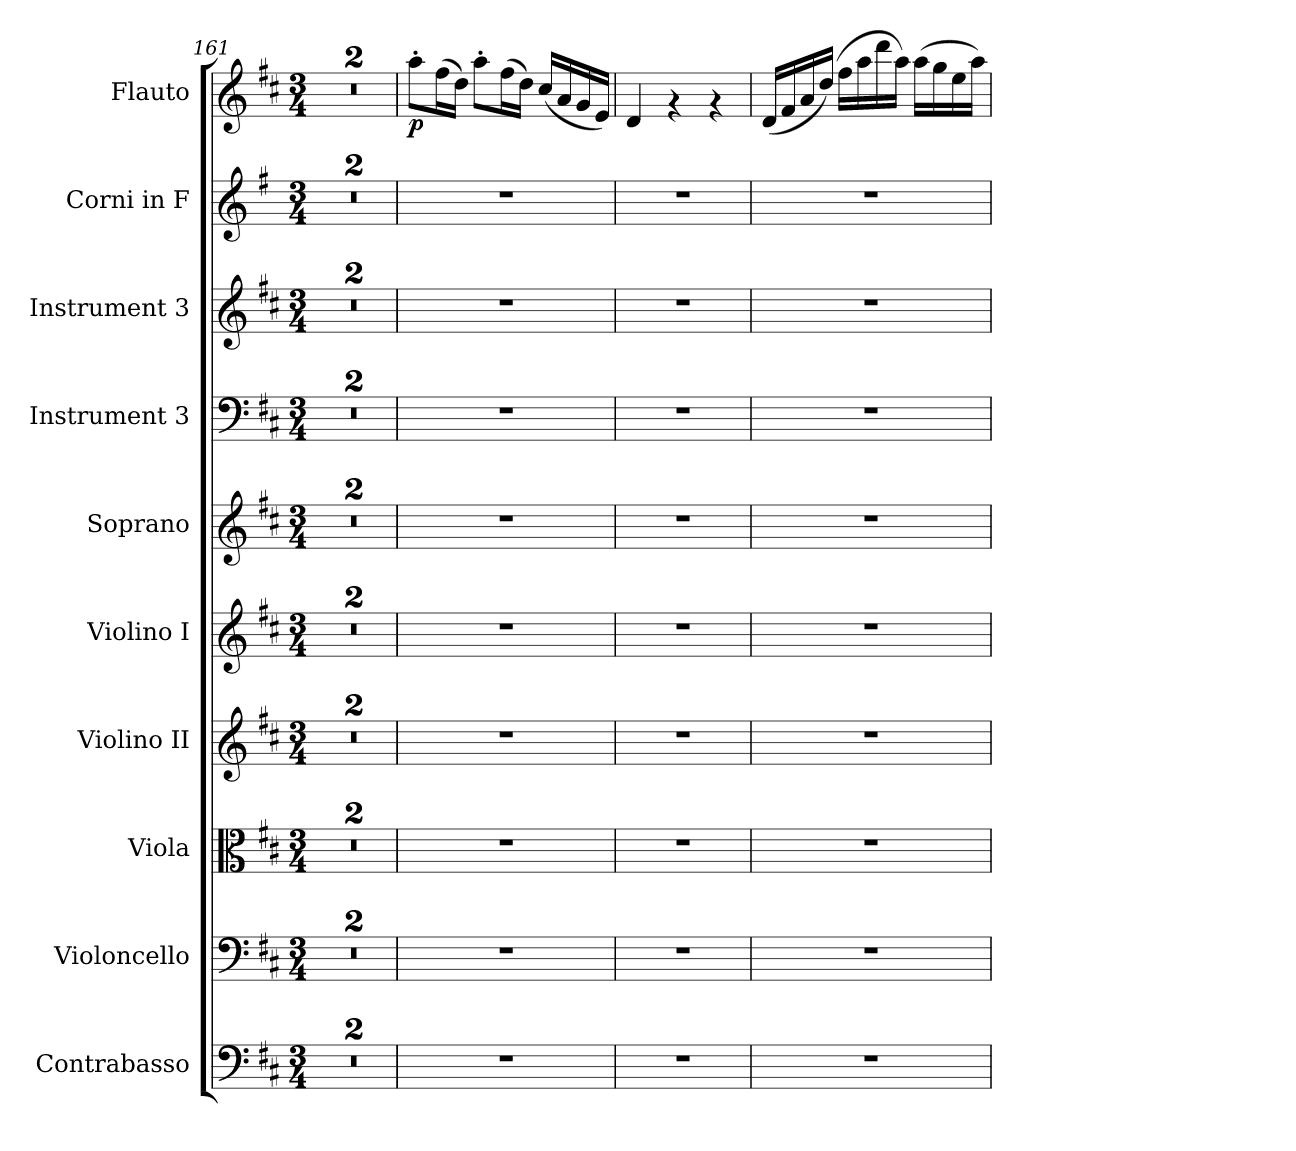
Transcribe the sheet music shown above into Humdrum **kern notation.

**kern	**kern	**kern	**kern	**kern	**kern	**kern	**kern	**kern	**kern	**dynam
*part10	*part9	*part8	*part7	*part6	*part5	*part4	*part3	*part2	*part1	*part1
*staff10	*staff9	*staff8	*staff7	*staff6	*staff5	*staff4	*staff3	*staff2	*staff1	*staff1
*I"Contrabasso	*I"Violoncello	*I"Viola	*I"Violino II	*I"Violino I	*I"Soprano	*I"Instrument 3	*I"Instrument 3	*I"Corni in F	*I"Flauto	*
*I'Cb.	*I'Vc.	*I'Vla.	*I'Vln. II	*I'Vln. I	*I'S	*	*	*I'Cor.	*I'Fl.	*
*clefF4	*clefF4	*clefC3	*clefG2	*clefG2	*clefG2	*clefF4	*clefG2	*clefG2	*clefG2	*
*ITrd1c2	*ITrd1c2	*ITrd1c2	*ITrd1c2	*ITrd1c2	*ITrd1c2	*ITrd1c2	*ITrd1c2	*ITrd4c7	*ITrd1c2	*
*k[]	*k[]	*k[]	*k[]	*k[]	*k[]	*k[]	*k[]	*k[]	*k[]	*
*C:	*C:	*C:	*C:	*C:	*C:	*C:	*C:	*C:	*C:	*
*M3/4	*M3/4	*M3/4	*M3/4	*M3/4	*M3/4	*M3/4	*M3/4	*M3/4	*M3/4	*
=161	=161	=161	=161	=161	=161	=161	=161	=161	=161	=161
2.r	2.r	2.r	2.r	2.r	2.r	2.r	2.r	2.r	2.r	.
=162	=162	=162	=162	=162	=162	=162	=162	=162	=162	=162
2.r	2.r	2.r	2.r	2.r	2.r	2.r	2.r	2.r	2.r	.
=163	=163	=163	=163	=163	=163	=163	=163	=163	=163	=163
!	!	!	!	!	!	!	!	!	!	!LO:DY:b
2.r	2.r	2.r	2.r	2.r	2.r	2.r	2.r	2.r	8gg'>\L	p
.	.	.	.	.	.	.	.	.	(>16ee\	.
.	.	.	.	.	.	.	.	.	16cc\J)	.
.	.	.	.	.	.	.	.	.	8gg'>\L	.
.	.	.	.	.	.	.	.	.	(>16ee\	.
.	.	.	.	.	.	.	.	.	16cc\J)	.
.	.	.	.	.	.	.	.	.	(<16b/L	.
.	.	.	.	.	.	.	.	.	16g/	.
.	.	.	.	.	.	.	.	.	16f/	.
.	.	.	.	.	.	.	.	.	16d/J)	.
!!LO:LB:g=z
=164	=164	=164	=164	=164	=164	=164	=164	=164	=164	=164
2.r	2.r	2.r	2.r	2.r	2.r	2.r	2.r	2.r	4c/	.
.	.	.	.	.	.	.	.	.	4rf	.
.	.	.	.	.	.	.	.	.	4rf	.
=165	=165	=165	=165	=165	=165	=165	=165	=165	=165	=165
2.r	2.r	2.r	2.r	2.r	2.r	2.r	2.r	2.r	(<16c/L	.
.	.	.	.	.	.	.	.	.	16e/	.
.	.	.	.	.	.	.	.	.	16g/	.
.	.	.	.	.	.	.	.	.	(>16cc/J)	.
.	.	.	.	.	.	.	.	.	16ee\L	.
.	.	.	.	.	.	.	.	.	16gg\	.
.	.	.	.	.	.	.	.	.	16ccc\	.
.	.	.	.	.	.	.	.	.	16gg\J)	.
.	.	.	.	.	.	.	.	.	(>16gg\L	.
.	.	.	.	.	.	.	.	.	16ff\	.
.	.	.	.	.	.	.	.	.	16dd\	.
.	.	.	.	.	.	.	.	.	16gg\J)	.
=	=	=	=	=	=	=	=	=	=	=
*-	*-	*-	*-	*-	*-	*-	*-	*-	*-	*-
